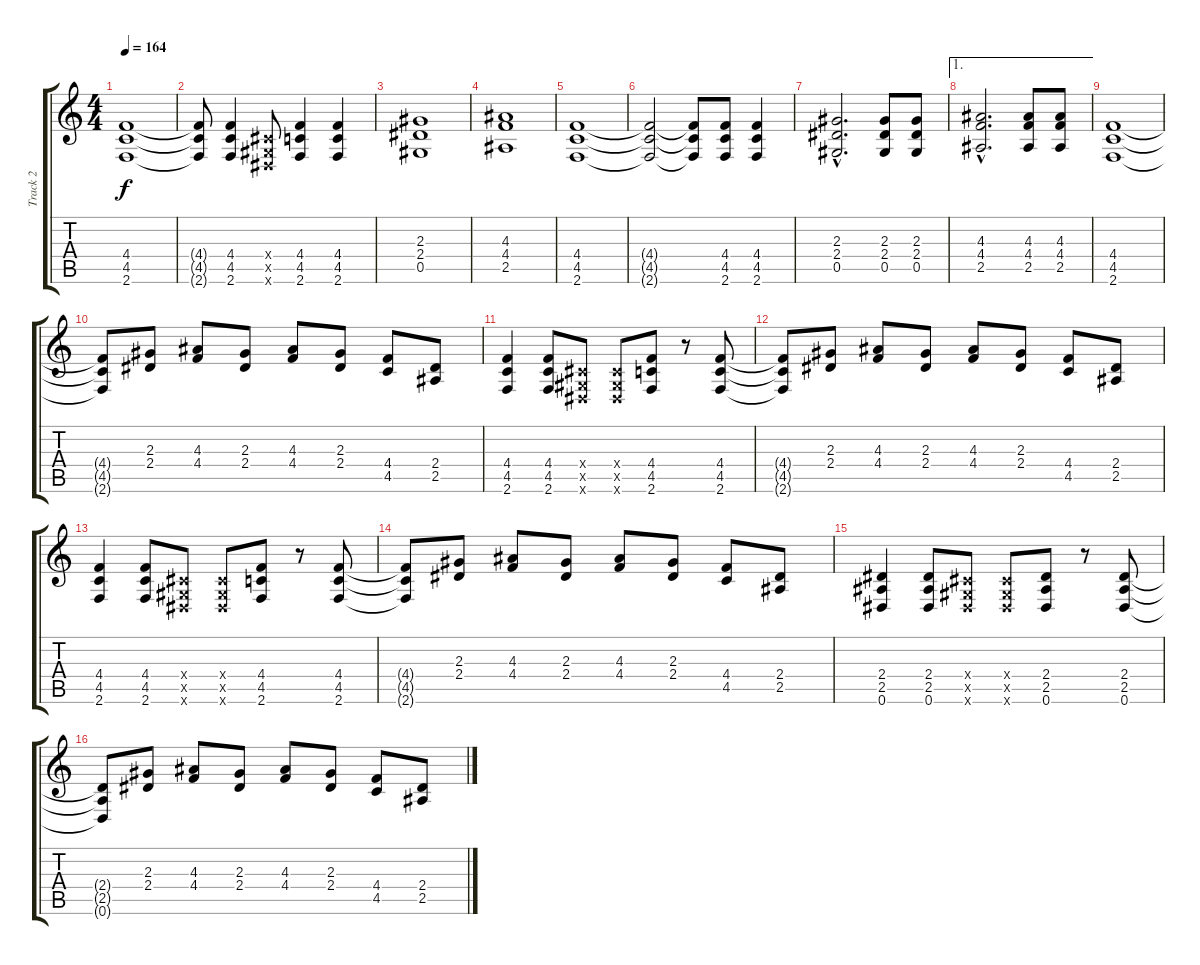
\track ("Track 2" "Track 2") {instrument distortionguitar}
\staff {score tabs}
\tuning (Eb4 Bb3 Gb3 Db3 Ab2 Eb2) {hide}
\ts (4 4)
\tempo 164
\clef g2
\ks c
(4.4 4.5 2.6).1{dy f} |
(4.4{t} 4.5{t} 2.6{t}).8 (4.4 4.5 2.6).4 (0.4{x} 0.5{x} 0.6{x}).8 (4.4 4.5 2.6).4 (4.4 4.5 2.6).4 |
(2.3 2.4 0.5).1 |
(4.3 4.4 2.5).1 |
(4.4 4.5 2.6).1 |
(4.4{t} 4.5{t} 2.6{t}).2 (4.4{t} 4.5{t} 2.6{t}).8 (4.4 4.5 2.6).8 (4.4 4.5 2.6).4 |
(2.3{hac} 2.4{hac} 0.5{hac}).2{d} (2.3 2.4 0.5).8 (2.3 2.4 0.5).8 |
\ae 1
(4.3{hac} 4.4{hac} 2.5{hac}).2{d} (4.3 4.4 2.5).8 (4.3 4.4 2.5).8 |
(4.4 4.5 2.6).1 |
(4.4{t} 4.5{t} 2.6{t}).8 (2.3 2.4).8 (4.3 4.4).8 (2.3 2.4).8 (4.3 4.4).8 (2.3 2.4).8 (4.4 4.5).8 (2.4 2.5).8 |
(4.4 4.5 2.6).4 (4.4 4.5 2.6).8 (0.4{x} 0.5{x} 0.6{x}).8 (0.4{x} 0.5{x} 0.6{x}).8 (4.4 4.5 2.6).8 r.8 (4.4 4.5 2.6).8 |
(4.4{t} 4.5{t} 2.6{t}).8 (2.3 2.4).8 (4.3 4.4).8 (2.3 2.4).8 (4.3 4.4).8 (2.3 2.4).8 (4.4 4.5).8 (2.4 2.5).8 |
(4.4 4.5 2.6).4 (4.4 4.5 2.6).8 (0.4{x} 0.5{x} 0.6{x}).8 (0.4{x} 0.5{x} 0.6{x}).8 (4.4 4.5 2.6).8 r.8 (4.4 4.5 2.6).8 |
(4.4{t} 4.5{t} 2.6{t}).8 (2.3 2.4).8 (4.3 4.4).8 (2.3 2.4).8 (4.3 4.4).8 (2.3 2.4).8 (4.4 4.5).8 (2.4 2.5).8 |
(2.4 2.5 0.6).4 (2.4 2.5 0.6).8 (0.4{x} 0.5{x} 0.6{x}).8 (0.4{x} 0.5{x} 0.6{x}).8 (2.4 2.5 0.6).8 r.8 (2.4 2.5 0.6).8 |
(2.4{t} 2.5{t} 0.6{t}).8 (2.3 2.4).8 (4.3 4.4).8 (2.3 2.4).8 (4.3 4.4).8 (2.3 2.4).8 (4.4 4.5).8 (2.4 2.5).8
